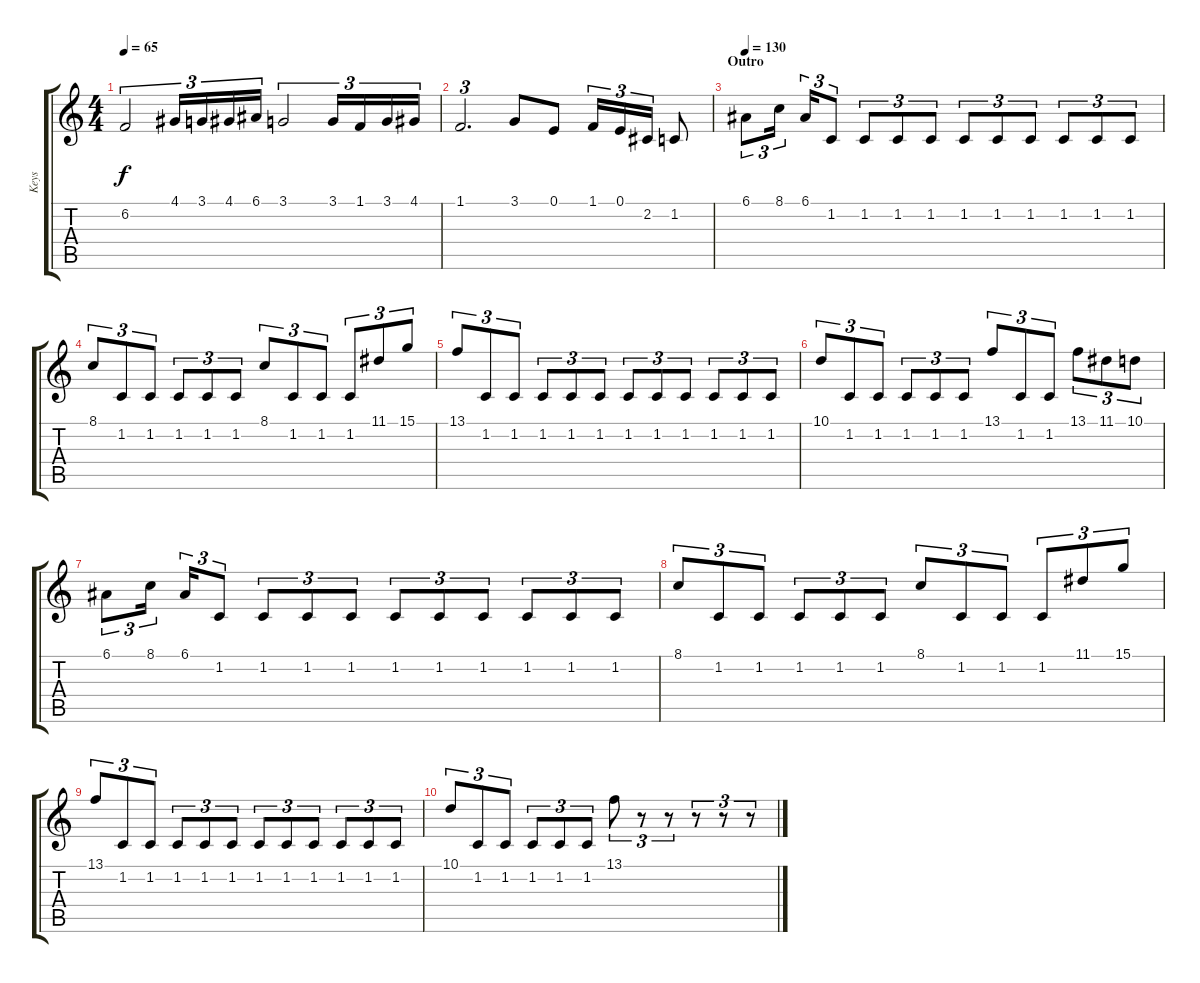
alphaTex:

\track ("Keys " "Keys ") {instrument lead1square}
\staff {score tabs}
\tuning (E4 B3 G3 D3 A2 E2) {hide}
\ts (4 4)
\tempo 65
\clef g2
\ks c
6.2.2{tu (3 2) dy f} 4.1.16{tu (3 2)} 3.1.16{tu (3 2)} 4.1.16{tu (3 2)} 6.1.16{tu (3 2)} 3.1.2{tu (3 2)} 3.1.16{tu (3 2)} 1.1.16{tu (3 2)} 3.1.16{tu (3 2)} 4.1.16{tu (3 2)} |
1.1.2{d tu (3 2)} 3.1.8 0.1.8 1.1.16{tu (3 2)} 0.1.16{tu (3 2)} 2.2.16{tu (3 2)} 1.2.8 |
\section ("" "Outro ")
\tempo 130
6.1.8{tu (3 2)} 8.1.16{tu (3 2) beam splitsecondary} 6.1.16{tu (3 2)} 1.2.8{tu (3 2)} 1.2.8{tu (3 2)} 1.2.8{tu (3 2)} 1.2.8{tu (3 2)} 1.2.8{tu (3 2)} 1.2.8{tu (3 2)} 1.2.8{tu (3 2)} 1.2.8{tu (3 2)} 1.2.8{tu (3 2)} 1.2.8{tu (3 2)} |
8.1.8{tu (3 2)} 1.2.8{tu (3 2)} 1.2.8{tu (3 2)} 1.2.8{tu (3 2)} 1.2.8{tu (3 2)} 1.2.8{tu (3 2)} 8.1.8{tu (3 2)} 1.2.8{tu (3 2)} 1.2.8{tu (3 2)} 1.2.8{tu (3 2)} 11.1.8{tu (3 2)} 15.1.8{tu (3 2)} |
13.1.8{tu (3 2)} 1.2.8{tu (3 2)} 1.2.8{tu (3 2)} 1.2.8{tu (3 2)} 1.2.8{tu (3 2)} 1.2.8{tu (3 2)} 1.2.8{tu (3 2)} 1.2.8{tu (3 2)} 1.2.8{tu (3 2)} 1.2.8{tu (3 2)} 1.2.8{tu (3 2)} 1.2.8{tu (3 2)} |
10.1.8{tu (3 2)} 1.2.8{tu (3 2)} 1.2.8{tu (3 2)} 1.2.8{tu (3 2)} 1.2.8{tu (3 2)} 1.2.8{tu (3 2)} 13.1.8{tu (3 2)} 1.2.8{tu (3 2)} 1.2.8{tu (3 2)} 13.1.8{tu (3 2)} 11.1.8{tu (3 2)} 10.1.8{tu (3 2)} |
6.1.8{tu (3 2)} 8.1.16{tu (3 2) beam splitsecondary} 6.1.16{tu (3 2)} 1.2.8{tu (3 2)} 1.2.8{tu (3 2)} 1.2.8{tu (3 2)} 1.2.8{tu (3 2)} 1.2.8{tu (3 2)} 1.2.8{tu (3 2)} 1.2.8{tu (3 2)} 1.2.8{tu (3 2)} 1.2.8{tu (3 2)} 1.2.8{tu (3 2)} |
8.1.8{tu (3 2)} 1.2.8{tu (3 2)} 1.2.8{tu (3 2)} 1.2.8{tu (3 2)} 1.2.8{tu (3 2)} 1.2.8{tu (3 2)} 8.1.8{tu (3 2)} 1.2.8{tu (3 2)} 1.2.8{tu (3 2)} 1.2.8{tu (3 2)} 11.1.8{tu (3 2)} 15.1.8{tu (3 2)} |
13.1.8{tu (3 2)} 1.2.8{tu (3 2)} 1.2.8{tu (3 2)} 1.2.8{tu (3 2)} 1.2.8{tu (3 2)} 1.2.8{tu (3 2)} 1.2.8{tu (3 2)} 1.2.8{tu (3 2)} 1.2.8{tu (3 2)} 1.2.8{tu (3 2)} 1.2.8{tu (3 2)} 1.2.8{tu (3 2)} |
10.1.8{tu (3 2)} 1.2.8{tu (3 2)} 1.2.8{tu (3 2)} 1.2.8{tu (3 2)} 1.2.8{tu (3 2)} 1.2.8{tu (3 2)} 13.1.8{tu (3 2)} r.8{tu (3 2)} r.8{tu (3 2)} r.8{tu (3 2)} r.8{tu (3 2)} r.8{tu (3 2)}
